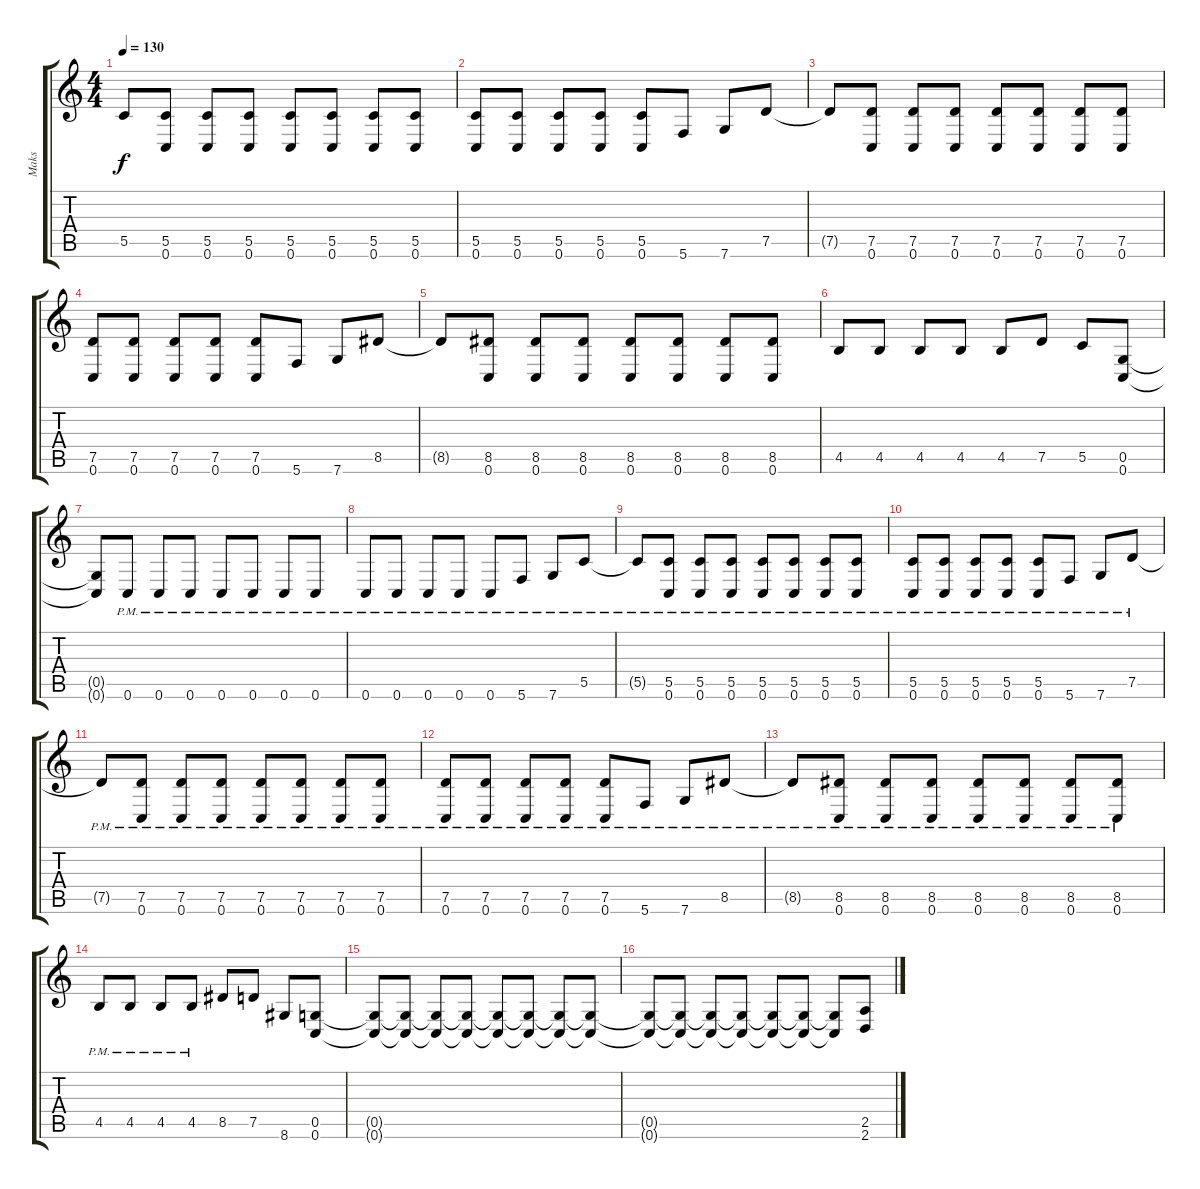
\track ("Maks" "Maks") {instrument distortionguitar}
\staff {score tabs}
\tuning (D4 A3 F3 C3 G2 C2) {hide}
\ts (4 4)
\tempo 130
\clef g2
\ks c
5.5{t}.8{dy f} (5.5 0.6).8 (5.5 0.6).8 (5.5 0.6).8 (5.5 0.6).8 (5.5 0.6).8 (5.5 0.6).8 (5.5 0.6).8 |
(5.5 0.6).8 (5.5 0.6).8 (5.5 0.6).8 (5.5 0.6).8 (5.5 0.6).8 5.6.8 7.6.8 7.5.8 |
7.5{t}.8 (7.5 0.6).8 (7.5 0.6).8 (7.5 0.6).8 (7.5 0.6).8 (7.5 0.6).8 (7.5 0.6).8 (7.5 0.6).8 |
(7.5 0.6).8 (7.5 0.6).8 (7.5 0.6).8 (7.5 0.6).8 (7.5 0.6).8 5.6.8 7.6.8 8.5.8 |
8.5{t}.8 (8.5 0.6).8 (8.5 0.6).8 (8.5 0.6).8 (8.5 0.6).8 (8.5 0.6).8 (8.5 0.6).8 (8.5 0.6).8 |
4.5.8 4.5.8 4.5.8 4.5.8 4.5.8 7.5.8 5.5.8 (0.5 0.6).8 |
(0.5{t} 0.6{t}).8 0.6{pm}.8 0.6{pm}.8 0.6{pm}.8 0.6{pm}.8 0.6{pm}.8 0.6{pm}.8 0.6{pm}.8 |
0.6{pm}.8 0.6{pm}.8 0.6{pm}.8 0.6{pm}.8 0.6{pm}.8 5.6{pm}.8 7.6{pm}.8 5.5{pm}.8 |
5.5{pm t}.8 (5.5{pm} 0.6{pm}).8 (5.5{pm} 0.6{pm}).8 (5.5{pm} 0.6{pm}).8 (5.5{pm} 0.6{pm}).8 (5.5{pm} 0.6{pm}).8 (5.5{pm} 0.6{pm}).8 (5.5{pm} 0.6{pm}).8 |
(5.5{pm} 0.6{pm}).8 (5.5{pm} 0.6{pm}).8 (5.5{pm} 0.6{pm}).8 (5.5{pm} 0.6{pm}).8 (5.5{pm} 0.6{pm}).8 5.6{pm}.8 7.6{pm}.8 7.5{pm}.8 |
7.5{pm t}.8 (7.5{pm} 0.6{pm}).8 (7.5{pm} 0.6{pm}).8 (7.5{pm} 0.6{pm}).8 (7.5{pm} 0.6{pm}).8 (7.5{pm} 0.6{pm}).8 (7.5{pm} 0.6{pm}).8 (7.5{pm} 0.6{pm}).8 |
(7.5{pm} 0.6{pm}).8 (7.5{pm} 0.6{pm}).8 (7.5{pm} 0.6{pm}).8 (7.5{pm} 0.6{pm}).8 (7.5{pm} 0.6{pm}).8 5.6{pm}.8 7.6{pm}.8 8.5{pm}.8 |
8.5{pm t}.8 (8.5{pm} 0.6{pm}).8 (8.5{pm} 0.6{pm}).8 (8.5{pm} 0.6{pm}).8 (8.5{pm} 0.6{pm}).8 (8.5{pm} 0.6{pm}).8 (8.5{pm} 0.6{pm}).8 (8.5{pm} 0.6{pm}).8 |
4.5{pm}.8 4.5{pm}.8 4.5{pm}.8 4.5{pm}.8 8.5.8 7.5.8 8.6.8 (0.5 0.6).8 |
(0.5{t} 0.6{t}).8 (0.5{t} 0.6{t}).8 (0.5{t} 0.6{t}).8 (0.5{t} 0.6{t}).8 (0.5{t} 0.6{t}).8 (0.5{t} 0.6{t}).8 (0.5{t} 0.6{t}).8 (0.5{t} 0.6{t}).8 |
(0.5{t} 0.6{t}).8 (0.5{t} 0.6{t}).8 (0.5{t} 0.6{t}).8 (0.5{t} 0.6{t}).8 (0.5{t} 0.6{t}).8 (0.5{t} 0.6{t}).8 (0.5{t} 0.6{t}).8 (2.5 2.6).8
